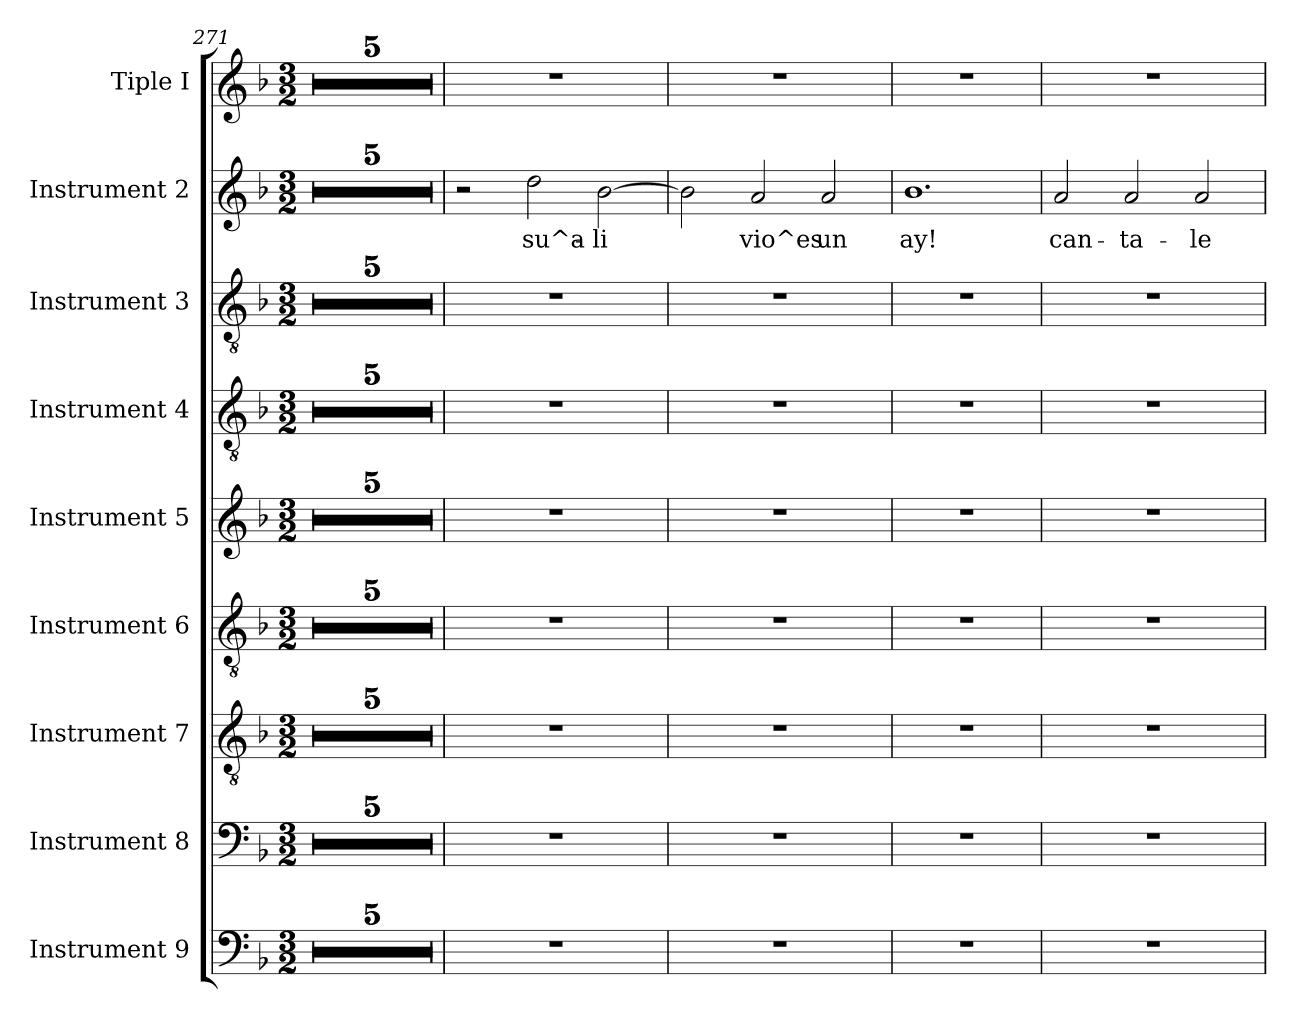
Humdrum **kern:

**kern	**kern	**kern	**kern	**kern	**kern	**kern	**kern	**text	**kern
*part9	*part8	*part7	*part6	*part5	*part4	*part3	*part2	*part2	*part1
*staff9	*staff8	*staff7	*staff6	*staff5	*staff4	*staff3	*staff2	*staff2	*staff1
*I"Instrument 9	*I"Instrument 8	*I"Instrument 7	*I"Instrument 6	*I"Instrument 5	*I"Instrument 4	*I"Instrument 3	*I"Instrument 2	*	*I"Tiple I
*clefF4	*clefF4	*clefGv2	*clefGv2	*clefG2	*clefGv2	*clefGv2	*clefG2	*	*clefG2
*k[b-]	*k[b-]	*k[b-]	*k[b-]	*k[b-]	*k[b-]	*k[b-]	*k[b-]	*	*k[b-]
*F:	*F:	*F:	*F:	*F:	*F:	*F:	*F:	*	*F:
*M3/2	*M3/2	*M3/2	*M3/2	*M3/2	*M3/2	*M3/2	*M3/2	*	*M3/2
=271	=271	=271	=271	=271	=271	=271	=271	=271	=271
1.r	1.r	1.r	1.r	1.r	1.r	1.r	1.r	.	1.r
=272	=272	=272	=272	=272	=272	=272	=272	=272	=272
1.r	1.r	1.r	1.r	1.r	1.r	1.r	1.r	.	1.r
=273	=273	=273	=273	=273	=273	=273	=273	=273	=273
1.r	1.r	1.r	1.r	1.r	1.r	1.r	1.r	.	1.r
=274	=274	=274	=274	=274	=274	=274	=274	=274	=274
1.r	1.r	1.r	1.r	1.r	1.r	1.r	1.r	.	1.r
=275	=275	=275	=275	=275	=275	=275	=275	=275	=275
1.r	1.r	1.r	1.r	1.r	1.r	1.r	1.r	.	1.r
=276	=276	=276	=276	=276	=276	=276	=276	=276	=276
1.r	1.r	1.r	1.r	1.r	1.r	1.r	2r	.	1.r
!	!	!	!	!	!	!	!	!LO:LY:b:cj	!
.	.	.	.	.	.	.	2dd\	su^a-	.
!	!	!	!	!	!	!	!	!LO:LY:b:cj	!
.	.	.	.	.	.	.	[>2b-\	-li-	.
=277	=277	=277	=277	=277	=277	=277	=277	=277	=277
!	!	!	!	!	!	!	!	!LO:LY:b:cj	!
1.r	1.r	1.r	1.r	1.r	1.r	1.r	2b-\]	--	1.r
!	!	!	!	!	!	!	!	!LO:LY:b:cj	!
.	.	.	.	.	.	.	2a/	-vio^es	.
!	!	!	!	!	!	!	!	!LO:LY:b:cj	!
.	.	.	.	.	.	.	2a/	un	.
=278	=278	=278	=278	=278	=278	=278	=278	=278	=278
!	!	!	!	!	!	!	!	!LO:LY:b:cj	!
1.r	1.r	1.r	1.r	1.r	1.r	1.r	1.b-	ay!	1.r
!!LO:LB:g=z
=279	=279	=279	=279	=279	=279	=279	=279	=279	=279
!	!	!	!	!	!	!	!	!LO:LY:b:cj	!
1.r	1.r	1.r	1.r	1.r	1.r	1.r	2a/	can-	1.r
!	!	!	!	!	!	!	!	!LO:LY:b:cj	!
.	.	.	.	.	.	.	2a/	-ta-	.
!	!	!	!	!	!	!	!	!LO:LY:b:cj	!
.	.	.	.	.	.	.	2a/	-le	.
=	=	=	=	=	=	=	=	=	=
*-	*-	*-	*-	*-	*-	*-	*-	*-	*-
